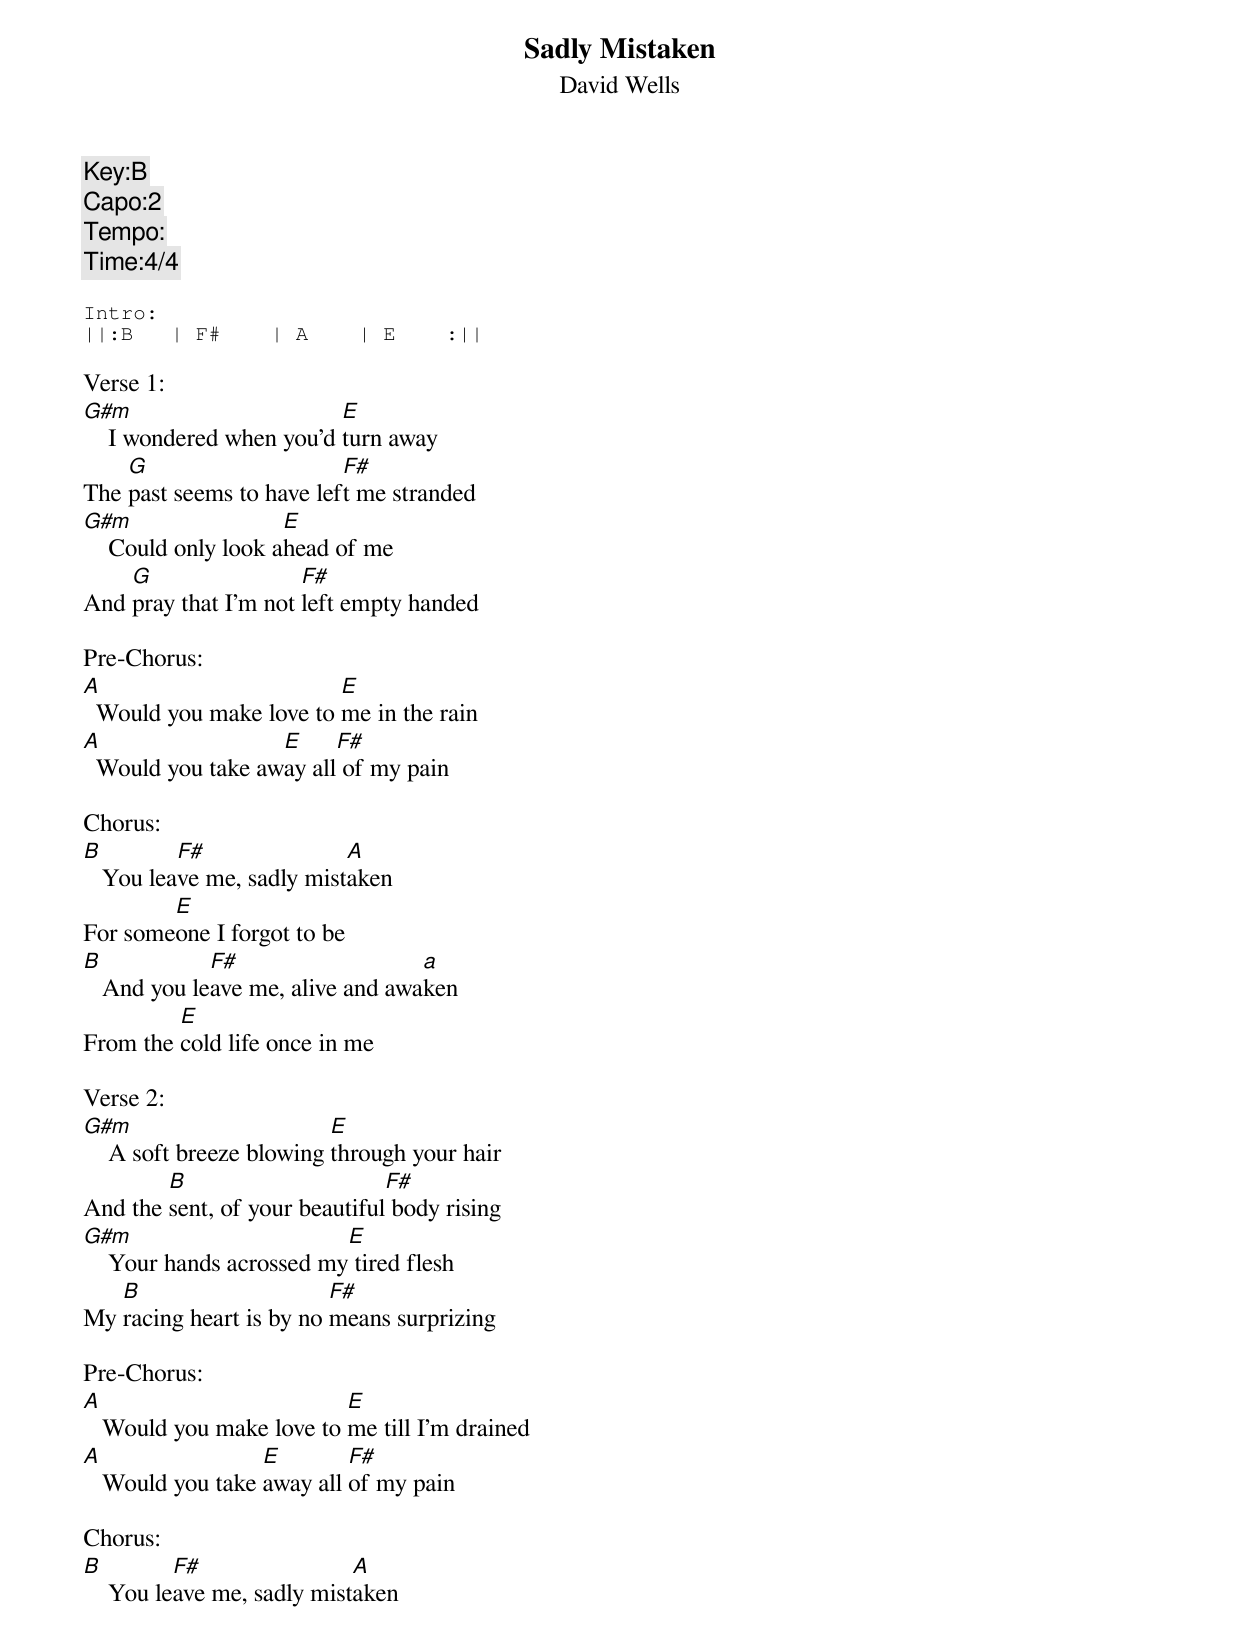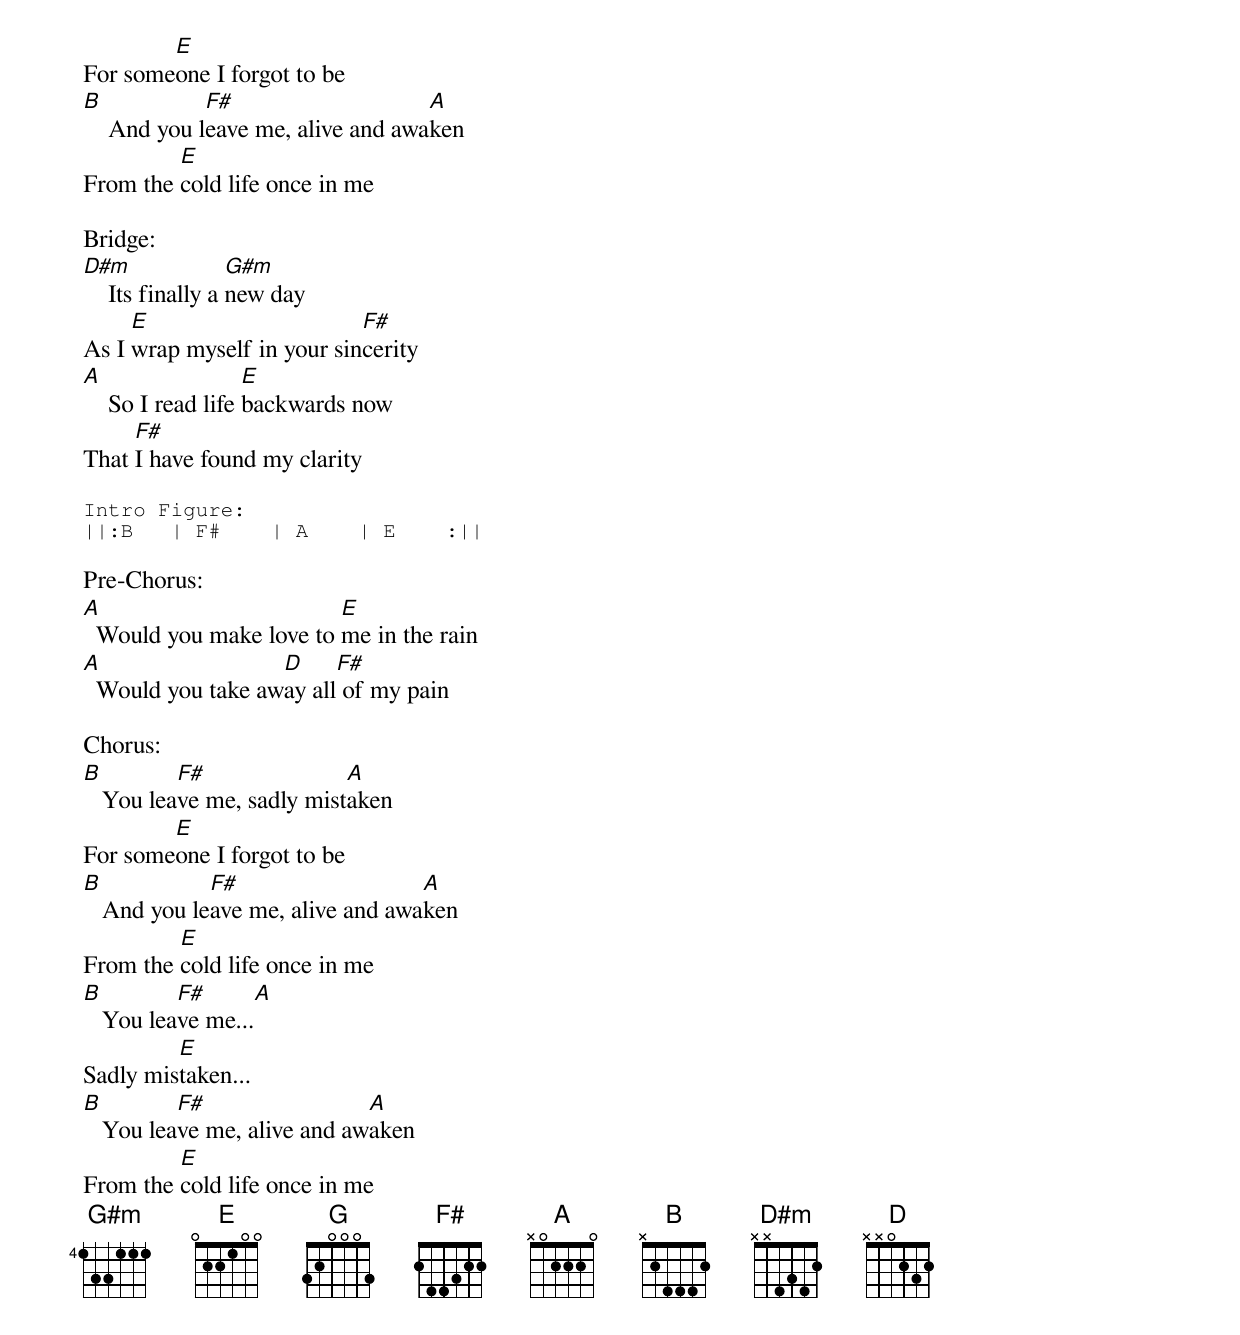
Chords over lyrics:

Sadly Mistaken
David Wells
Key:B
Capo:2
Tempo:
Time:4/4

Intro:
||:B   | F#    | A    | E    :||

Verse 1:
G#m                       E
    I wondered when you'd turn away
    G                     F#
The past seems to have left me stranded
G#m                  E
    Could only look ahead of me
    G                 F#
And pray that I'm not left empty handed

Pre-Chorus:
A                        E
  Would you make love to me in the rain
A                  E     F#
  Would you take away all of my pain

Chorus:
B         F#               A
   You leave me, sadly mistaken
        E
For someone I forgot to be
B            F#                   a
   And you leave me, alive and awaken
         E
From the cold life once in me

Verse 2:
G#m                       E
    A soft breeze blowing through your hair
        B                      F#
And the sent, of your beautiful body rising
G#m                       E
    Your hands acrossed my tired flesh
   B                     F#
My racing heart is by no means surprizing

Pre-Chorus:
A                         E
   Would you make love to me till I'm drained
A                 E        F#
   Would you take away all of my pain

Chorus:
B         F#                A
    You leave me, sadly mistaken
        E
For someone I forgot to be
B            F#                    A
    And you leave me, alive and awaken
         E
From the cold life once in me

Bridge:
D#m               G#m
    Its finally a new day
     E                      F#
As I wrap myself in your sincerity
A                  E
    So I read life backwards now
     F#
That I have found my clarity

Intro Figure:
||:B   | F#    | A    | E    :||

Pre-Chorus:
A                        E
  Would you make love to me in the rain
A                  D     F#
  Would you take away all of my pain

Chorus:
B         F#               A
   You leave me, sadly mistaken
        E
For someone I forgot to be
B            F#                   A
   And you leave me, alive and awaken
         E
From the cold life once in me
B         F#              A
   You leave me...
         E
Sadly mistaken...
B         F#                 A
   You leave me, alive and awaken
         E
From the cold life once in me
